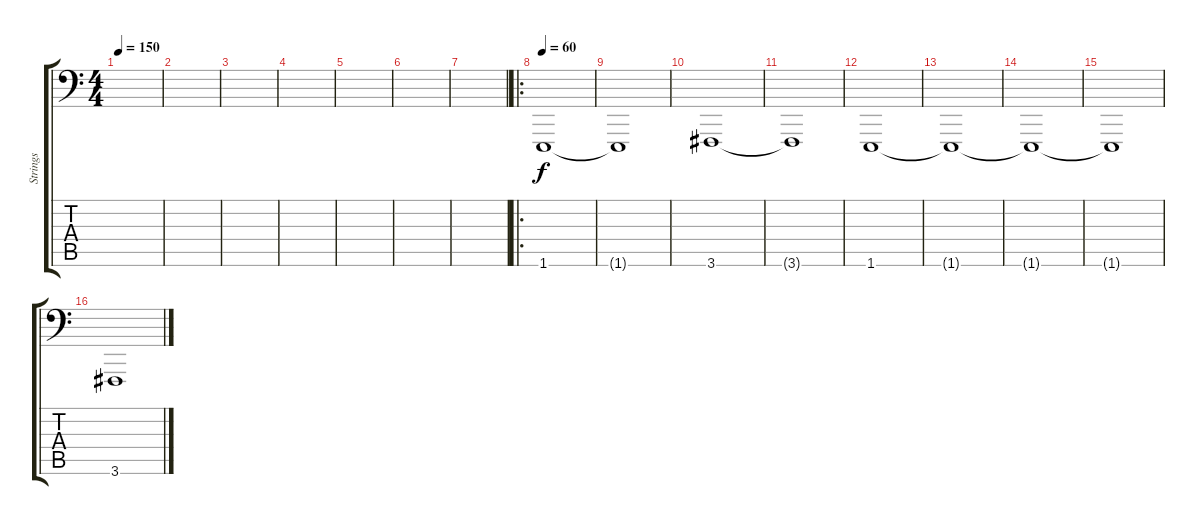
\track ("Strings" "Strings") {instrument stringensemble1}
\staff {score tabs}
\tuning (Eb3 Bb2 Gb2 Db2 Ab1 Eb1) {hide}
\ts (4 4)
\tempo 150
\clef f4
\ks c
|
|
|
|
|
|
|
\ro
\tempo 60
1.6.1 |
1.6{t}.1 |
3.6.1 |
3.6{t}.1 |
1.6.1 |
1.6{t}.1 |
1.6{t}.1 |
1.6{t}.1 |
3.6.1
